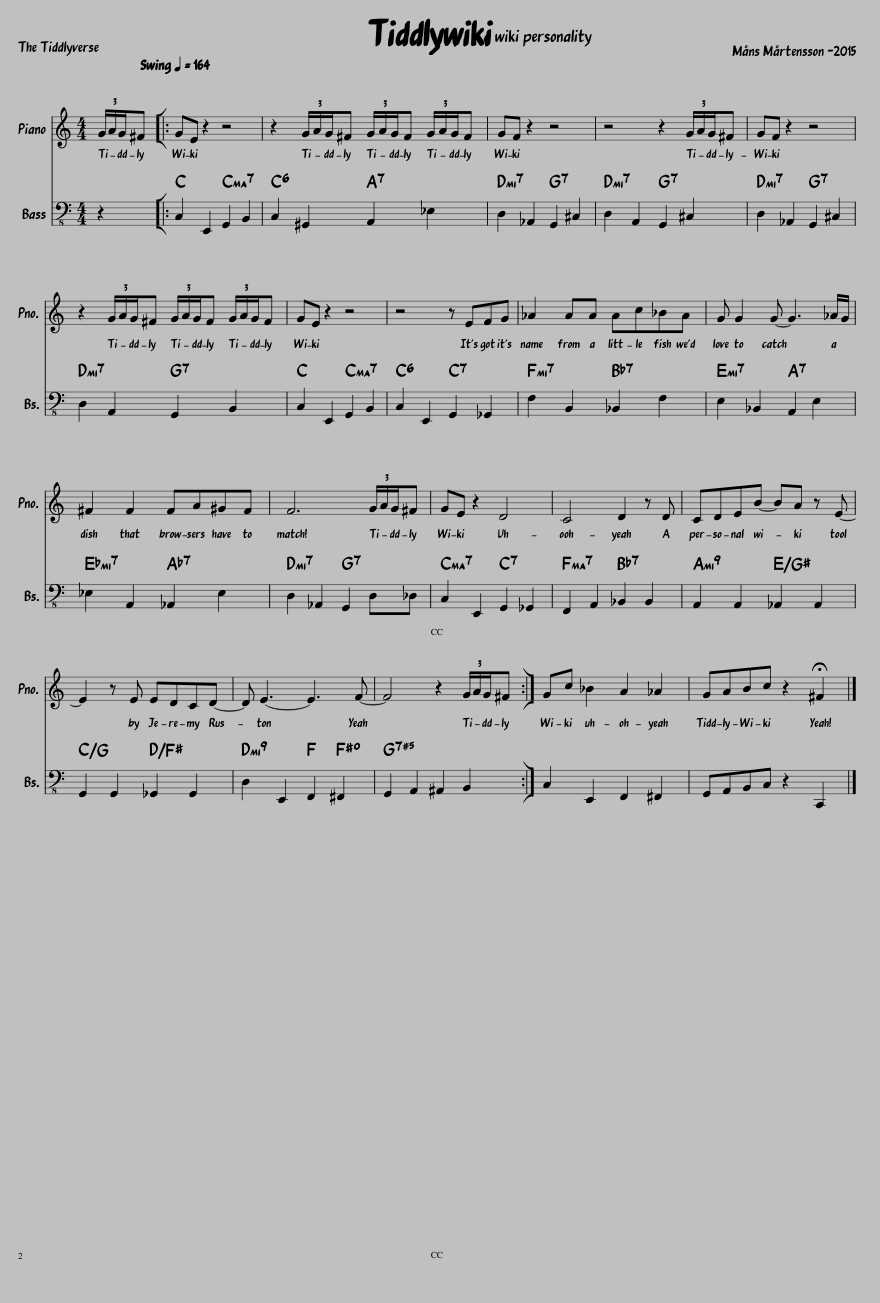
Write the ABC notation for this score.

X:1
%%score 1 { 2 3 ( 4 5 ) } 6
L:1/8
Q:1/4=164
M:4/4
I:linebreak $
K:C
V:1 treble
V:2 treble
V:3 bass
V:4 tab stafflines=6 strings="E2,A2,D3,G3,B3,E4 nostems"
V:5 tab stafflines=6 strings="E2,A2,D3,G3,B3,E4 nostems "
V:6 bass-8
V:1
 (3G/A/G/^F |: GE z2 z4 | z2 (3G/A/G/^F (3G/A/G/F (3G/A/G/F | GF z2 z4 | z4 z2 (3G/A/G/^F | %5
 GF z2 z4 |$ z2 (3G/A/G/^F (3G/A/G/F (3G/A/G/F | GE z2 z4 | z4 z EFG | _A2 AA Ac_BA | %10
 G G2 G- G3 _A/G/ |$ ^F2 F2 FA^GF | F6 (3G/A/G/^F | GE z2 D4 | C4 D2 z D | %15
 CDEB- BA z E- |$ E2 z E EDCD- | D E3- E3 F- | F4 z2 (3G/A/G/^F :| Gc _B2 A2 _A2 | %20
 GABc z2 !fermata!^F2 |] %21
V:2
 z2 |: z E z2 E2 z2 | E2 z2 z G- G2 | z F z2 F2 z2 | F4 F2 z2 | %5
 z F z2 F2 z2 |$ F4 z4 | z E z2 E2 z2 | E2 z2 E2 z2 | z _A z A z A z G- | %10
 G G z G- G2 z2 |$ _G2 G2 G2 G2 | F2 F F- F2 z2 | z E z2 E2 z2 | E2 z2 D4 | %15
 E4 z E- E2 |$ E4 z A- A2 | z F z2 A3 B- | B B- B4 z2 :| G c _B2 A2 _A2 | %20
 G _G F E z2 C2 |] %21
V:3
 z2 |: z4 B,2 z2 | A,2 z2 z4 | z4 B,2 z2 | A,4 B,2 z2 | %5
 z4 B,2 z2 |$ A,4 z4 | z4 B,2 z2 | A,2 z2 _B,2 z2 | z _E z D z D z D- | %10
 D D z ^C- C2 z2 |$ _D2 D2 C2 C2 | C2 C B,- B,2 z2 | z B, z2 _B,2 z2 | A,2 z2 _A,4 | %15
 A,4 z B,- B,2 |$ C4 z D- D2 | z C z2 D3 _E- | E _E- E4 z2 :| E C E,2 F,2 ^F,2 | %20
 G, A, B, C z2 D2 |] %21
V:4
 x2 |: x !4!E, x2 [!4!E,!3!B,]2 x2 | [!4!E,!3!A,]2 x2 x !4!G,- !4!G,2 | x !4!F, x2 [!4!F,!3!B,]2 x2 | [!4!F,!3!A,]4 [!4!F,!3!B,]2 x2 | %5
 x !4!F, x2 [!4!F,!3!B,]2 x2 |$ [!4!F,!3!A,]4 x !4!F, x2 | x !4!E, x2 [!4!E,!3!B,]2 x2 | [!4!E,!3!A,]2 x2 [!4!E,!3!_B,]2 x2 | x [!4!_A,!3!_E] x [!4!A,!3!D] x [!4!A,!3!D] x [!4!G,!3!D]- | %10
 [!4!G,!3!D] [!4!G,!3!D] x [!4!G,!3!^C]- [!4!G,!3!C]2 x2 |$ [!4!_G,!3!_D]2 [!4!G,!3!D]2 [!4!G,!3!C]2 [!4!G,!3!C]2 | [!4!F,!3!C]2 [!4!F,!3!C] [!4!F,!3!B,]- [!4!F,!3!B,]2 x2 | x [!4!E,!3!B,] x2 [!4!E,!3!_B,]2 x2 | [!4!E,!3!A,]2 x2 [!4!D,!3!_A,]4 | %15
 [!4!E,!3!A,]4 x [!4!E,!3!B,]- [!4!E,!3!B,]2 |$ [!4!E,!3!C]4 x [!3!A,!2!D]- [!3!A,!2!D]2 | x [!4!F,!3!C!2!E] x2 [!3!A,!2!C!1!F]3 [!3!B,!2!_E!1!G]- | [!3!B,!2!E!1!G] [!3!B,!2!_E!1!G]- [!3!B,!2!E!1!G]4 x2 :| !5!C,2 x x x4 | %20
 x8 |] %21
V:5
 x2 |: !5!C,2 !6!E,,2 !6!G,,2 !5!B,,2 | !5!C,2 !6!^G,,2 !5!A,,2 !5!_E,2 | !5!D,2 !6!_A,,2 !6!G,,2 !5!^C,2 | !5!D,2 !5!A,,2 !6!G,,2 !5!^C,2 | %5
 !5!D,2 !6!_A,,2 !6!G,,2 !5!^C,2 |$ !5!D,2 !5!A,,2 !6!G,,2 !5!B,,2 | !5!C,2 !6!E,,2 !6!G,,2 !5!B,,2 | !5!C,2 !6!E,,2 !6!G,,2 !6!_G,,2 | !5!F,2 !6!B,,2 !6!_B,,2 !5!F,2 | %10
 !5!E,2 !6!_B,,2 !6!A,,2 !5!E,2 |$ !5!_E,2 !6!A,,2 !6!_A,,2 !5!E,2 | !5!D,2 !6!_A,,2 !6!G,,2 !5!D, !5!_D, | !5!C,2 !6!E,,2 !6!G,,2 !6!_G,,2 | !6!F,,2 !5!A,,2 !5!_B,,2 !5!B,,2 | %15
 !5!A,,2 !5!A,,2 !6!_A,,2 !6!A,,2 |$ !6!G,,2 !6!G,,2 !6!_G,,2 !6!G,,2 | !5!D,2 !6!E,,2 !6!F,,2 !6!^F,,2 | !6!G,,2 !5!A,,2 !5!^A,,2 !5!B,,2 :| x8 | %20
 x8 |] %21
V:6
 z2 |: C,2 E,,2 G,,2 B,,2 | C,2 ^G,,2 A,,2 _E,2 | D,2 _A,,2 G,,2 ^C,2 | D,2 A,,2 G,,2 ^C,2 | %5
 D,2 _A,,2 G,,2 ^C,2 |$ D,2 A,,2 G,,2 B,,2 | C,2 E,,2 G,,2 B,,2 | C,2 E,,2 G,,2 _G,,2 | F,2 B,,2 _B,,2 F,2 | %10
 E,2 _B,,2 A,,2 E,2 |$ _E,2 A,,2 _A,,2 E,2 | D,2 _A,,2 G,,2 D,_D, | C,2 E,,2 G,,2 _G,,2 | F,,2 A,,2 _B,,2 B,,2 | %15
 A,,2 A,,2 _A,,2 A,,2 |$ G,,2 G,,2 _G,,2 G,,2 | D,2 E,,2 F,,2 ^F,,2 | G,,2 A,,2 ^A,,2 B,,2 :| C,2 E,,2 F,,2 ^F,,2 | %20
 G,,A,,B,,C, z2 C,,2 |] %21
